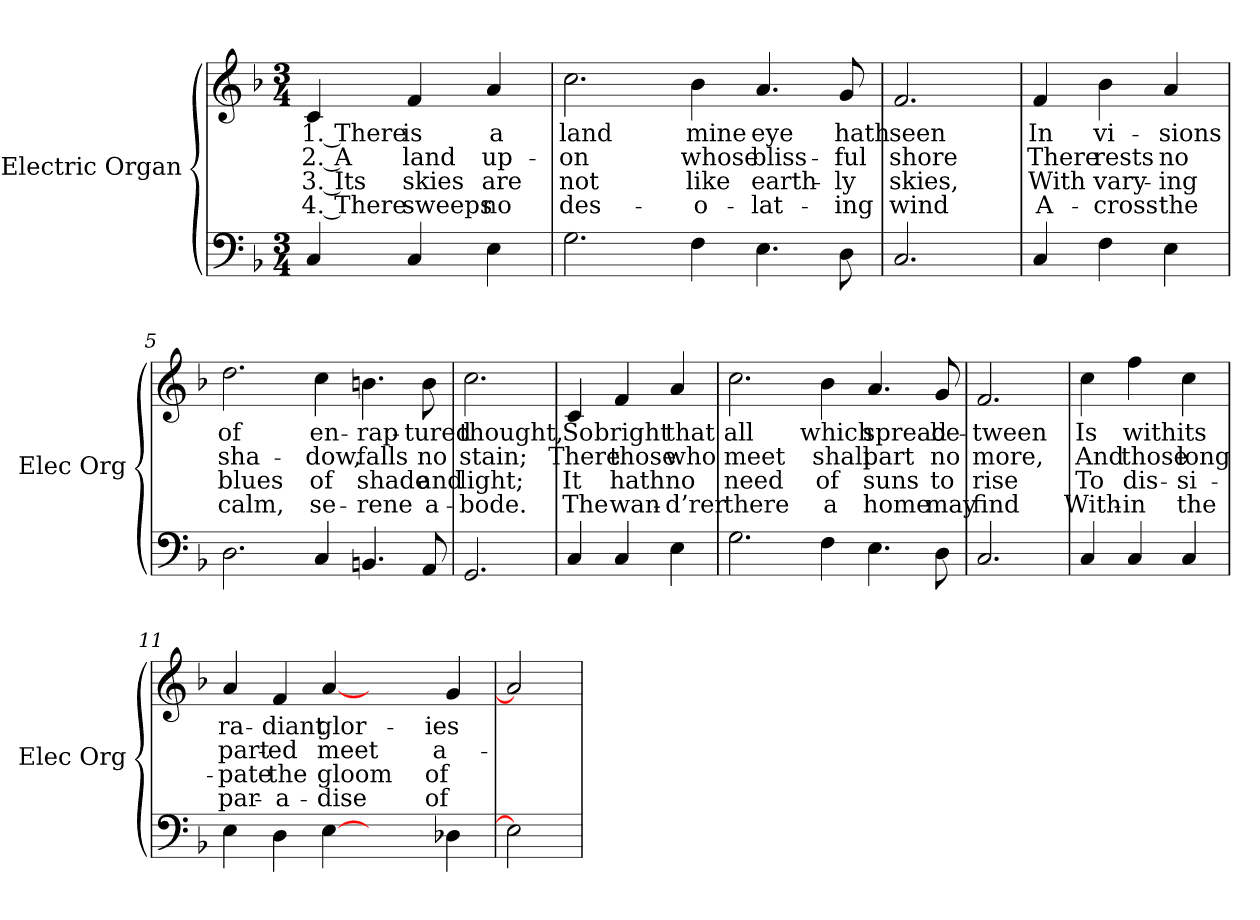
**kern	**text	**kern	**text	**text	**text	**text
*part2	*part2	*part1	*part1	*part1	*part1	*part1
*staff2	*staff2	*staff1	*staff1	*staff1	*staff1	*staff1
*I"Electric Organ	*	*I"Electric Organ	*	*	*	*
*I'Elec Org	*	*I'Elec Org	*	*	*	*
*clefF4	*	*clefG2	*	*	*	*
*k[b-]	*	*k[b-]	*	*	*	*
*F:	*	*F:	*	*	*	*
*M3/4	*	*M3/4	*	*	*	*
=1	=1	=1	=1	=1	=1	=1
4C	.	4c	1. There	2. A	3. Its	4. There
4C	.	4f	is	land	skies	sweeps
4E	.	4a	a	up-	are	no
=2	=2	=2	=2	=2	=2	=2
2.G	.	2.cc	land	-on	not	des-
4F	.	4b-	mine	whose	like	-o-
4.E	.	4.a	eye	bliss-	earth-	-lat-
8D	.	8g	hath	-ful	-ly	-ing
=3	=3	=3	=3	=3	=3	=3
2.C	.	2.f	seen	shore	skies,	wind
=4	=4	=4	=4	=4	=4	=4
4C	.	4f	In	There	With	A-
4F	.	4b-	vi-	rests	vary-	-cross
4E	.	4a	-sions	no	-ing	the
=5	=5	=5	=5	=5	=5	=5
2.D	.	2.dd	of	sha-	blues	calm,
4C	.	4cc	en-	-dow,	of	se-
4.BBn	.	4.bn	-rap-	falls	shade	-rene
8AA	.	8b	-tured	no	and	a-
=6	=6	=6	=6	=6	=6	=6
2.GG	.	2.cc	thought,	stain;	light;	-bode.
=7	=7	=7	=7	=7	=7	=7
4C	.	4c	So	There	It	The
4C	.	4f	bright	those	hath	wan-
4E	.	4a	that	who	no	-d’rer
=8	=8	=8	=8	=8	=8	=8
2.G	.	2.cc	all	meet	need	there
4F	.	4b-	which	shall	of	a
4.E	.	4.a	spread	part	suns	home
8D	.	8g	be-	no	to	may
=9	=9	=9	=9	=9	=9	=9
2.C	.	2.f	-tween	more,	rise	find
=10	=10	=10	=10	=10	=10	=10
4C	.	4cc	Is	And	To	With-
4C	.	4ff	with	those	dis-	-in
4C	.	4cc	its	long	-si-	the
=11	=11	=11	=11	=11	=11	=11
4E	.	4a	ra-	part-	-pate	par-
4D	.	4f	-diant	-ed	the	-a-
[4E	.	[4a	glor-	meet	gloom	-dise
2ryy	.	2ryy	.	.	.	.
4D-X	.	4g	-ies	a-	of	of
=12	=12	=12	=12	=12	=12	=12
2E]	.	2a]	.	.	.	.
=	=	=	=	=	=	=
*-	*-	*-	*-	*-	*-	*-
